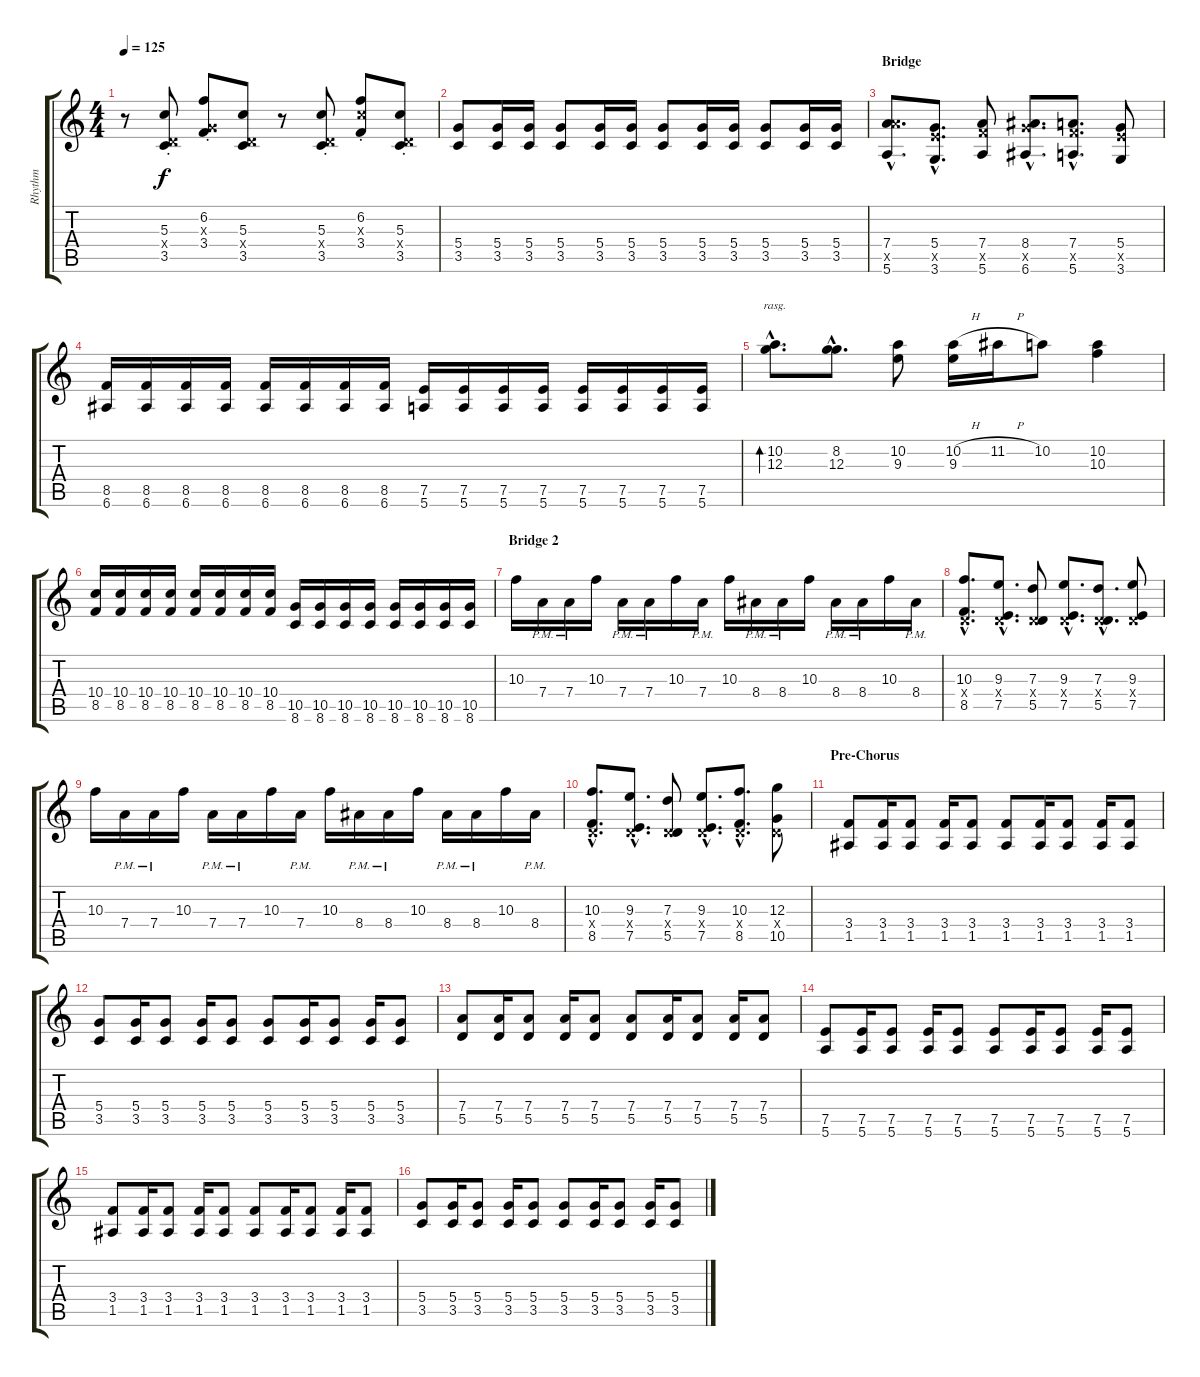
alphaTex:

\track ("Rhythm" "Rhythm") {instrument distortionguitar}
\staff {score tabs}
\tuning (E4 B3 G3 D3 A2 E2) {hide}
\ts (4 4)
\tempo 125
\clef g2
\ks c
r.8{dy f} (5.3{st} 0.4{x} 3.5{st}).8 (6.2{st} 0.3{x} 3.4{st}).8 (5.3 0.4{x} 3.5).8 r.8 (5.3{st} 0.4{x} 3.5{st}).8 (6.2{st} 5.3{x} 3.4{st}).8 (5.3{st} 0.4{x} 3.5{st}).8 |
(5.4 3.5).8 (5.4 3.5).16 (5.4 3.5).16 (5.4 3.5).8 (5.4 3.5).16 (5.4 3.5).16 (5.4 3.5).8 (5.4 3.5).16 (5.4 3.5).16 (5.4 3.5).8 (5.4 3.5).16 (5.4 3.5).16 |
\section ("" "Bridge")
(7.4{hac} 12.5{hac x} 5.6{hac}).8{d} (5.4{hac} 7.5{hac x} 3.6{hac}).8{d} (7.4 8.5{x} 5.6).8 (8.4{hac} 10.5{hac x} 6.6{hac}).8{d} (7.4{hac} 8.5{hac x} 5.6{hac}).8{d} (5.4 7.5{x} 3.6).8 |
(8.5 6.6).16 (8.5 6.6).16 (8.5 6.6).16 (8.5 6.6).16 (8.5 6.6).16 (8.5 6.6).16 (8.5 6.6).16 (8.5 6.6).16 (7.5 5.6).16 (7.5 5.6).16 (7.5 5.6).16 (7.5 5.6).16 (7.5 5.6).16 (7.5 5.6).16 (7.5 5.6).16 (7.5 5.6).16 |
(10.2{hac} 12.3{hac}).8{d bd 480 rasg ii} (8.2{hac} 12.3{hac}).8{d} (10.2 9.3).8 (10.2{h} 9.3).16 11.2{h}.16 10.2.8 (10.2 10.3).4 |
(10.4 8.5).16 (10.4 8.5).16 (10.4 8.5).16 (10.4 8.5).16 (10.4 8.5).16 (10.4 8.5).16 (10.4 8.5).16 (10.4 8.5).16 (10.5 8.6).16 (10.5 8.6).16 (10.5 8.6).16 (10.5 8.6).16 (10.5 8.6).16 (10.5 8.6).16 (10.5 8.6).16 (10.5 8.6).16 |
\section ("" "Bridge 2")
10.3.16 7.4{pm}.16 7.4{pm}.16 10.3.16 7.4{pm}.16 7.4{pm}.16 10.3.16 7.4{pm}.16 10.3.16 8.4{pm}.16 8.4{pm}.16 10.3.16 8.4{pm}.16 8.4{pm}.16 10.3.16 8.4{pm}.16 |
(10.3{hac} 0.4{hac x} 8.5{hac}).8{d} (9.3{hac} 0.4{hac x} 7.5{hac}).8{d} (7.3 0.4{x} 5.5).8 (9.3{hac} 0.4{hac x} 7.5{hac}).8{d} (7.3{hac} 0.4{hac x} 5.5{hac}).8{d} (9.3 0.4{x} 7.5).8 |
10.3.16 7.4{pm}.16 7.4{pm}.16 10.3.16 7.4{pm}.16 7.4{pm}.16 10.3.16 7.4{pm}.16 10.3.16 8.4{pm}.16 8.4{pm}.16 10.3.16 8.4{pm}.16 8.4{pm}.16 10.3.16 8.4{pm}.16 |
(10.3{hac} 0.4{hac x} 8.5{hac}).8{d} (9.3{hac} 0.4{hac x} 7.5{hac}).8{d} (7.3 0.4{x} 5.5).8 (9.3{hac} 0.4{hac x} 7.5{hac}).8{d} (10.3{hac} 0.4{hac x} 8.5{hac}).8{d} (12.3 0.4{x} 10.5).8 |
\section ("" "Pre-Chorus")
(3.4 1.5).8 (3.4 1.5).16 (3.4 1.5).8 (3.4 1.5).16 (3.4 1.5).8 (3.4 1.5).8 (3.4 1.5).16 (3.4 1.5).8 (3.4 1.5).16 (3.4 1.5).8 |
(5.4 3.5).8 (5.4 3.5).16 (5.4 3.5).8 (5.4 3.5).16 (5.4 3.5).8 (5.4 3.5).8 (5.4 3.5).16 (5.4 3.5).8 (5.4 3.5).16 (5.4 3.5).8 |
(7.4 5.5).8 (7.4 5.5).16 (7.4 5.5).8 (7.4 5.5).16 (7.4 5.5).8 (7.4 5.5).8 (7.4 5.5).16 (7.4 5.5).8 (7.4 5.5).16 (7.4 5.5).8 |
(7.5 5.6).8 (7.5 5.6).16 (7.5 5.6).8 (7.5 5.6).16 (7.5 5.6).8 (7.5 5.6).8 (7.5 5.6).16 (7.5 5.6).8 (7.5 5.6).16 (7.5 5.6).8 |
(3.4 1.5).8 (3.4 1.5).16 (3.4 1.5).8 (3.4 1.5).16 (3.4 1.5).8 (3.4 1.5).8 (3.4 1.5).16 (3.4 1.5).8 (3.4 1.5).16 (3.4 1.5).8 |
(5.4 3.5).8 (5.4 3.5).16 (5.4 3.5).8 (5.4 3.5).16 (5.4 3.5).8 (5.4 3.5).8 (5.4 3.5).16 (5.4 3.5).8 (5.4 3.5).16 (5.4 3.5).8
